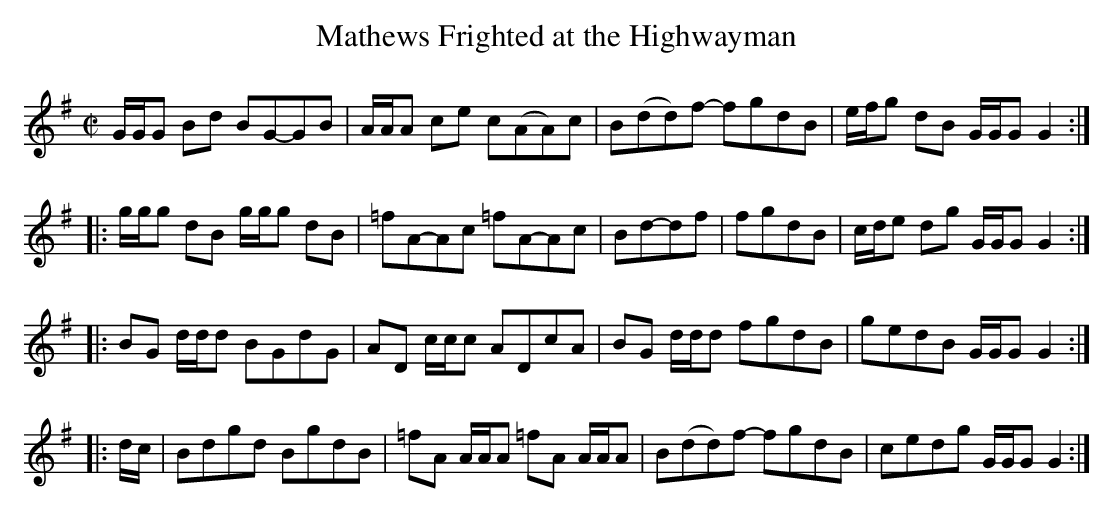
X:1
T:Mathews Frighted at the Highwayman
M:C|
L:1/8
K:G
G/G/G Bd BG-GB|A/A/A ce c(AA)c|B(dd)f- fgdB|e/f/g dB G/G/G G2:|
|:g/g/g dB g/g/g dB|=fA-Ac =fA-Ac|Bd-df|fgdB|c/d/e dg G/G/G G2:|
|:BG d/d/d BGdG|AD c/c/c ADcA|BG d/d/d fgdB|gedB G/G/G G2:|
|:d/c/|Bdgd BgdB|=fA A/A/A =fA A/A/A|B(dd)f- fgdB|cedg G/G/G G2:|]
